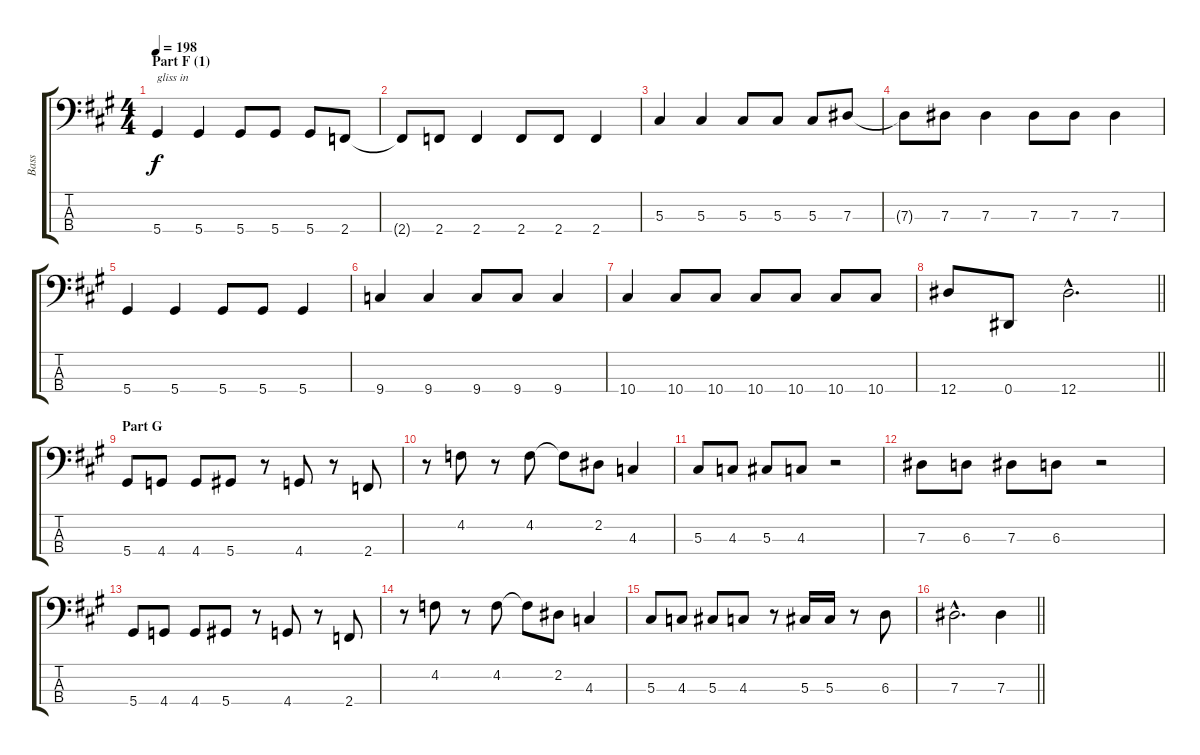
\track ("Bass" "Bass") {instrument electricbasspick}
\staff {score tabs}
\tuning (Gb2 Db2 Ab1 Eb1) {hide}
\ts (4 4)
\section ("" "Part F (1)")
\tempo 198
\clef f4
\ks a
5.4.4{txt "gliss in" dy f} 5.4.4 5.4.8 5.4.8 5.4.8 2.4.8 |
2.4{t}.8 2.4.8 2.4.4 2.4.8 2.4.8 2.4.4 |
5.3.4 5.3.4 5.3.8 5.3.8 5.3.8 7.3.8 |
7.3{t}.8 7.3.8 7.3.4 7.3.8 7.3.8 7.3.4 |
5.4.4 5.4.4 5.4.8 5.4.8 5.4.4 |
9.4.4 9.4.4 9.4.8 9.4.8 9.4.4 |
10.4.4 10.4.8 10.4.8 10.4.8 10.4.8 10.4.8 10.4.8 |
\barLineRight lightlight
12.4.8 0.4.8 12.4{hac}.2{d} |
\section ("" "Part G")
5.4.8 4.4.8 4.4.8 5.4.8 r.8 4.4.8 r.8 2.4.8 |
r.8 4.2.8 r.8 4.2.8 4.2{t}.8 2.2.8 4.3.4 |
5.3.8 4.3.8 5.3.8 4.3.8 r.2 |
7.3.8 6.3.8 7.3.8 6.3.8 r.2 |
5.4.8 4.4.8 4.4.8 5.4.8 r.8 4.4.8 r.8 2.4.8 |
r.8 4.2.8 r.8 4.2.8 4.2{t}.8 2.2.8 4.3.4 |
5.3.8 4.3.8 5.3.8 4.3.8 r.8 5.3.16 5.3.16 r.8 6.3.8 |
\barLineRight lightlight
7.3{hac}.2{d} 7.3.4
